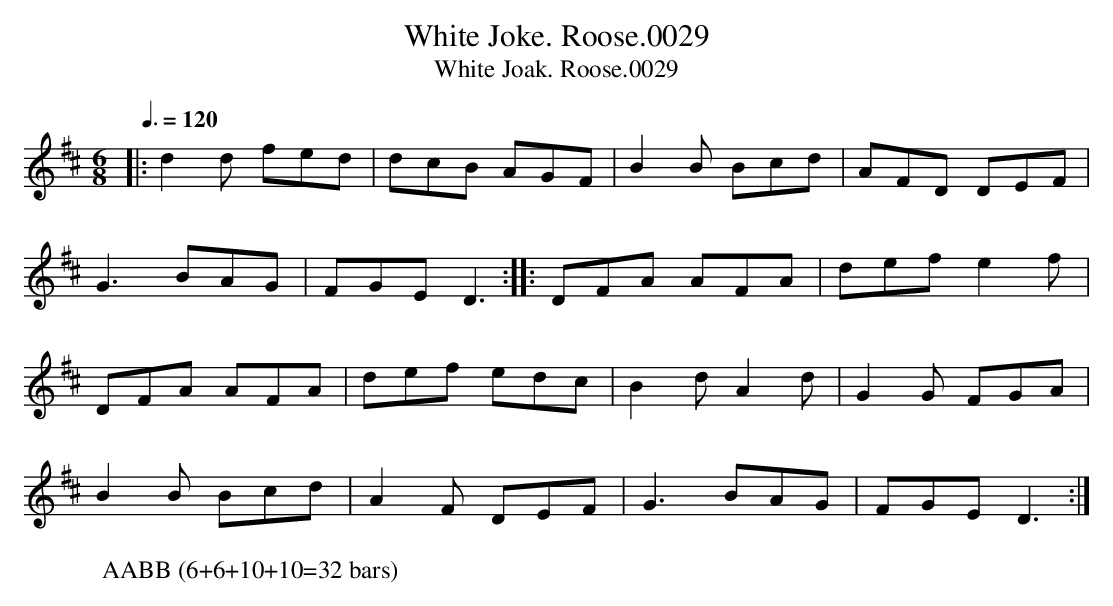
X:1
T:White Joke. Roose.0029
T:White Joak. Roose.0029
M:6/8
Q:3/8=120
L:1/8
W:AABB (6+6+10+10=32 bars)
K:D
|: d2d fed | dcB AGF | B2B Bcd | AFD DEF |
G3 BAG | FGE D3 :||: DFA AFA | def e2f |
DFA AFA | def edc | B2d A2d | G2G FGA |
B2B Bcd | A2F DEF | G3 BAG | FGE D3 :|
